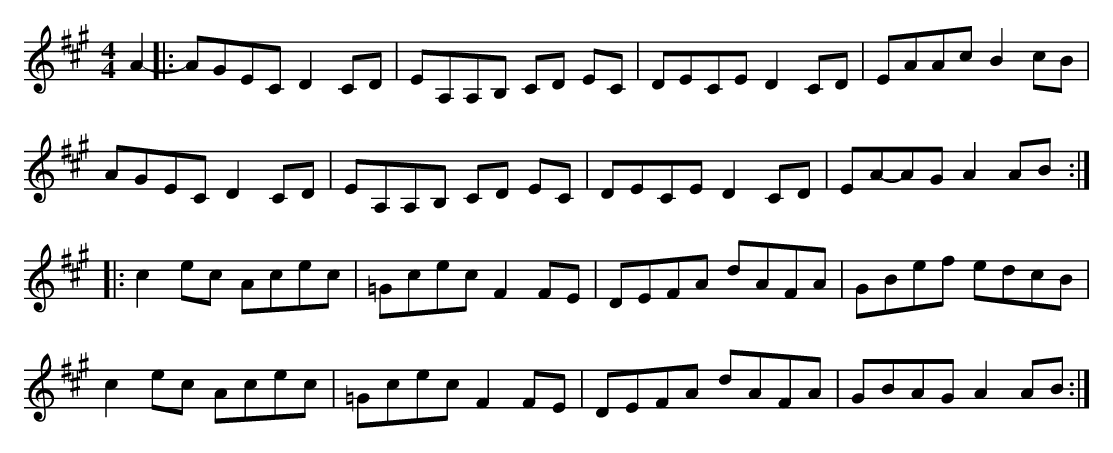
X:1
M:4/4
K:A
A2-|:AGEC D2 CD|EA,A,B, CD EC|DECE D2 CD|EAAc B2 cB|
AGEC D2 CD|EA,A,B, CD EC|DECE D2 CD|EA-AG A2 AB:|
|:c2 ec Acec|=Gcec F2 FE|DEFA dAFA|GBef edcB|
c2 ec Acec|=Gcec F2 FE|DEFA dAFA|GBAG A2 AB:|
